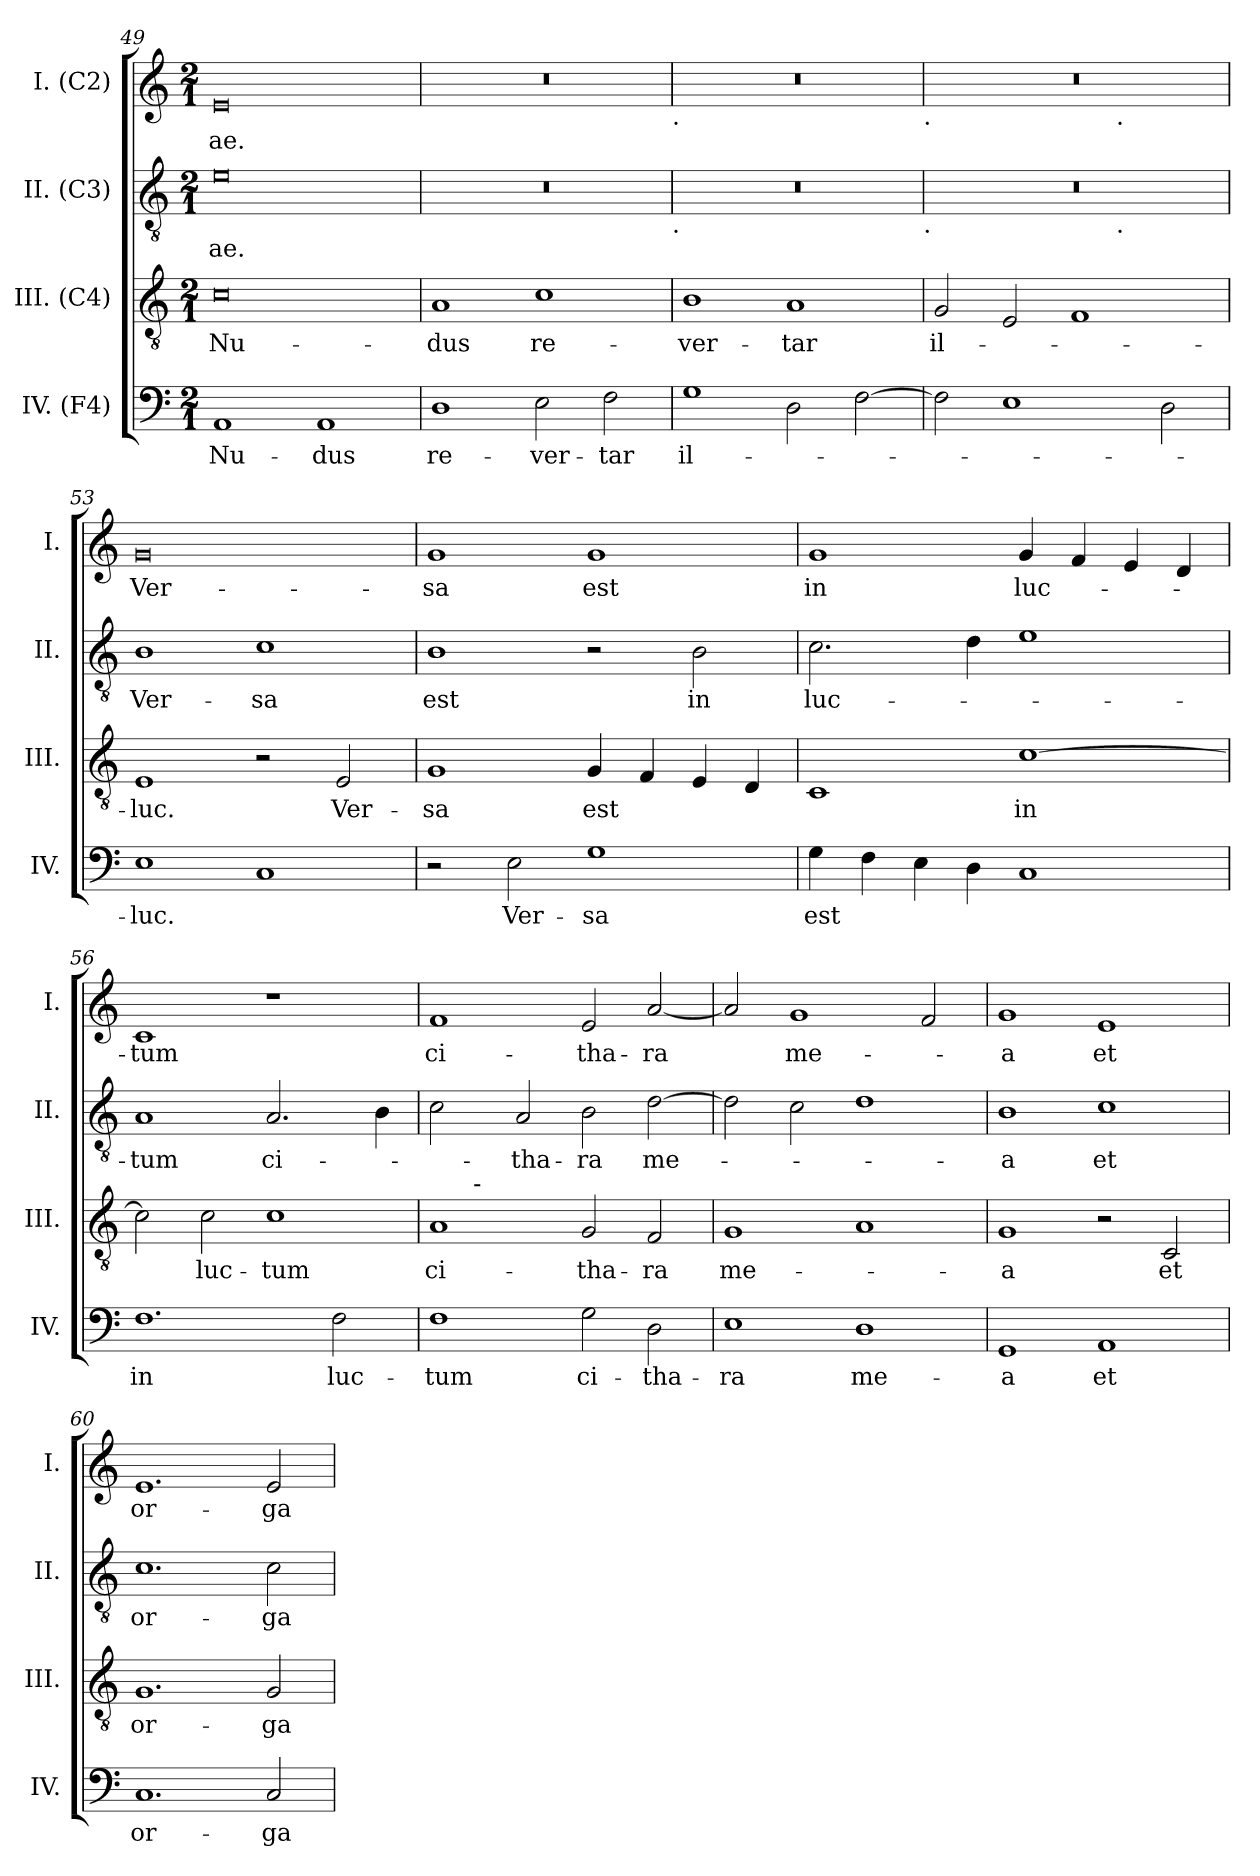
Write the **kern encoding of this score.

**kern	**text	**kern	**text	**kern	**text	**kern	**text
*part4	*part4	*part3	*part3	*part2	*part2	*part1	*part1
*staff4	*staff4	*staff3	*staff3	*staff2	*staff2	*staff1	*staff1
*I"IV. (F4)	*	*I"III. (C4)	*	*I"II. (C3)	*	*I"I. (C2)	*
*I'IV.	*	*I'III.	*	*I'II.	*	*I'I.	*
*clefF4	*	*clefGv2	*	*clefGv2	*	*clefG2	*
*k[]	*	*k[]	*	*k[]	*	*k[]	*
*M2/1	*	*M2/1	*	*M2/1	*	*M2/1	*
=49	=49	=49	=49	=49	=49	=49	=49
1AA	Nu-	0c	Nu-	0e	-ae.	0e	-ae.
1AA	-dus	.	.	.	.	.	.
=50	=50	=50	=50	=50	=50	=50	=50
1D	re-	1A	-dus	0r	.	0r	.
2E\	-ver-	1c	re-	.	.	.	.
2F\	-tar	.	.	.	.	.	.
!	!	!	!	!	!	!LO:TX:b:t=.	!
!	!	!	!	!LO:TX:b:t=.	!	!	!
=51	=51	=51	=51	=51	=51	=51	=51
1G	il-	1B	-ver-	0r	.	0r	.
2D\	.	1A	-tar	.	.	.	.
[2F\	.	.	.	.	.	.	.
!	!	!	!	!	!	!LO:TX:b:t=.	!
!	!	!	!	!LO:TX:b:t=.	!	!	!
=52	=52	=52	=52	=52	=52	=52	=52
*	*	*	*	*^	*	*^	*
2F\]	.	2G/	il-	0r	1ryy	.	0r	1ryy	.
1E	.	2E/	.	.	.	.	.	.	.
.	.	1F	.	.	4ryy	.	.	4ryy	.
!	!	!	!	!	!	!	!	!LO:TX:b:t=.	!
!	!	!	!	!	!LO:TX:b:t=.	!	!	!	!
.	.	.	.	.	2.ryy	.	.	2.ryy	.
2D\	.	.	.	.	.	.	.	.	.
*	*	*	*	*v	*v	*	*	*	*
*	*	*	*	*	*	*v	*v	*
!!LO:PB:g=z
=53	=53	=53	=53	=53	=53	=53	=53
1E	-luc.	1E	-luc.	1B	Ver-	0g	Ver-
1C	.	2r	.	1c	-sa	.	.
.	.	2E/	Ver-	.	.	.	.
=54	=54	=54	=54	=54	=54	=54	=54
2r	.	1G	-sa	1B	est	1g	-sa
2E\	Ver-	.	.	.	.	.	.
1G	-sa	4G/	est	2r	.	1g	est
.	.	4F/	.	.	.	.	.
.	.	4E/	.	2B\	in	.	.
.	.	4D/	.	.	.	.	.
=55	=55	=55	=55	=55	=55	=55	=55
4G\	est	1C	.	2.c\	luc-	1g	in
4F\	.	.	.	.	.	.	.
4E\	.	.	.	.	.	.	.
4D\	.	.	.	4d\	.	.	.
1C	.	[1c	in	1e	.	4g/	luc-
.	.	.	.	.	.	4f/	.
.	.	.	.	.	.	4e/	.
.	.	.	.	.	.	4d/	.
=56	=56	=56	=56	=56	=56	=56	=56
1.F	in	2c\]	.	1A	-tum	1c	-tum
.	.	2c\	luc-	.	.	.	.
.	.	1c	-tum	2.A/	ci-	1r	.
2F\	luc-	.	.	.	.	.	.
.	.	.	.	4B\	.	.	.
=57	=57	=57	=57	=57	=57	=57	=57
*	*	*^	*	*	*	*	*
1F	-tum	1A	4ryy	ci-	2c\	.	1f	ci-
!	!	!	!LO:TX:a:t=-	!	!	!	!	!
.	.	.	1..ryy	.	.	.	.	.
.	.	.	.	.	2A/	-tha-	.	.
2G\	ci-	2G/	.	-tha-	2B\	-ra	2e/	-tha-
2D\	-tha-	2F/	.	-ra	[2d\	me-	[2a/	-ra
*	*	*v	*v	*	*	*	*	*
!!LO:LB:g=z
=58	=58	=58	=58	=58	=58	=58	=58
1E	-ra	1G	me-	2d\]	.	2a/]	.
.	.	.	.	2c\	.	1g	me-
1D	me-	1A	.	1d	.	.	.
.	.	.	.	.	.	2f/	.
=59	=59	=59	=59	=59	=59	=59	=59
1GG	-a	1G	-a	1B	-a	1g	-a
1AA	et	2r	.	1c	et	1e	et
.	.	2C/	et	.	.	.	.
=60	=60	=60	=60	=60	=60	=60	=60
1.C	or-	1.G	or-	1.c	or-	1.e	or-
2C/	-ga-	2G/	-ga-	2c\	-ga-	2e/	-ga-
=	=	=	=	=	=	=	=
*-	*-	*-	*-	*-	*-	*-	*-
